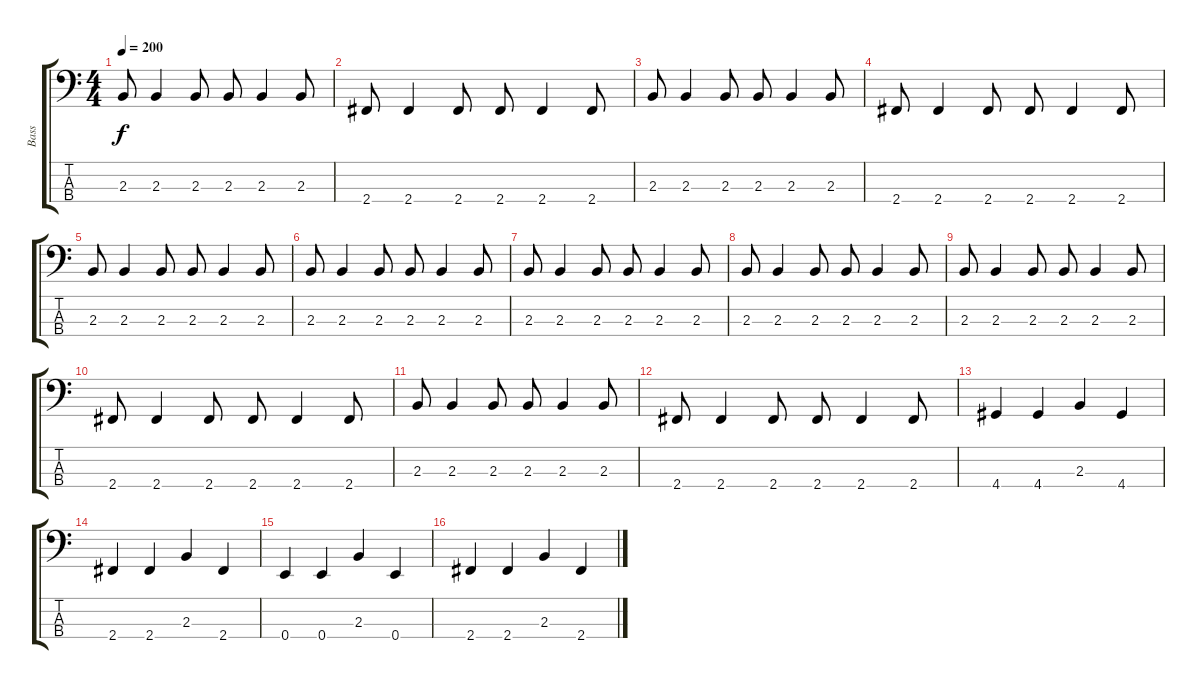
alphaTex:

\track ("Bass" "Bass") {instrument electricbasspick}
\staff {score tabs}
\tuning (G2 D2 A1 E1) {hide}
\ts (4 4)
\tempo 200
\clef f4
\ks c
2.3.8{dy f} 2.3.4 2.3.8 2.3.8 2.3.4 2.3.8 |
2.4.8 2.4.4 2.4.8 2.4.8 2.4.4 2.4.8 |
2.3.8 2.3.4 2.3.8 2.3.8 2.3.4 2.3.8 |
2.4.8 2.4.4 2.4.8 2.4.8 2.4.4 2.4.8 |
2.3.8 2.3.4 2.3.8 2.3.8 2.3.4 2.3.8 |
2.3.8 2.3.4 2.3.8 2.3.8 2.3.4 2.3.8 |
2.3.8 2.3.4 2.3.8 2.3.8 2.3.4 2.3.8 |
2.3.8 2.3.4 2.3.8 2.3.8 2.3.4 2.3.8 |
2.3.8 2.3.4 2.3.8 2.3.8 2.3.4 2.3.8 |
2.4.8 2.4.4 2.4.8 2.4.8 2.4.4 2.4.8 |
2.3.8 2.3.4 2.3.8 2.3.8 2.3.4 2.3.8 |
2.4.8 2.4.4 2.4.8 2.4.8 2.4.4 2.4.8 |
4.4.4 4.4.4 2.3.4 4.4.4 |
2.4.4 2.4.4 2.3.4 2.4.4 |
0.4.4 0.4.4 2.3.4 0.4.4 |
2.4.4 2.4.4 2.3.4 2.4.4
